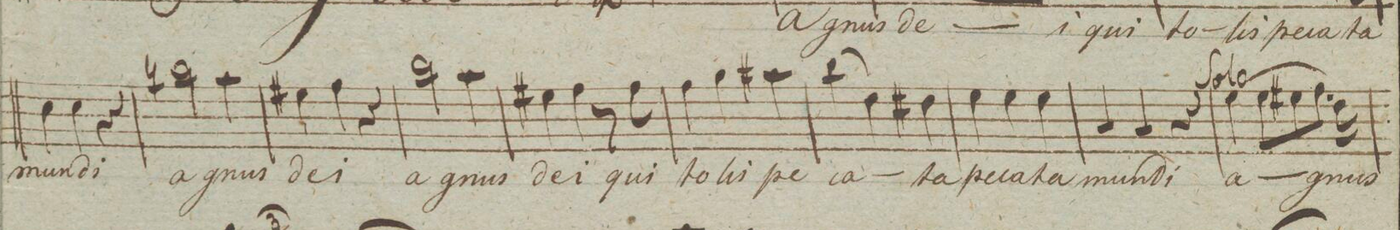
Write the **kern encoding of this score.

**kern	**text
*I"Baſso.	*
*clefF4	*
*k[]	*
*M3/4	*
4E\	mun-
4E\	-di
4r	.
=17	=17
2dn\	a-
4c\	-gnus
=18	=18
4G#X\	de-
4A\	-i
4r	.
=19	=19
2d\	a-
4c\	-gnus
=20	=20
4G#X\	de-
4A\	-i
8r	.
8A\	qui
=21	=21
4A\	to-
4B\	-lis
4c#X\	pe-
=22	=22
(4d\	-ca-
4F\)	.
4F#X\	-ta
=23	=23
4G\	pe-
4G\	-ca-
4G\	-ta
=24	=24
4C/	mun-
4C/	-di
4r	.
=25	=25
(4G\	a-
8G\L	.
8G#X\	.
8.A\J)	.
16F\	-gnus
=26	=26
*-	*-
